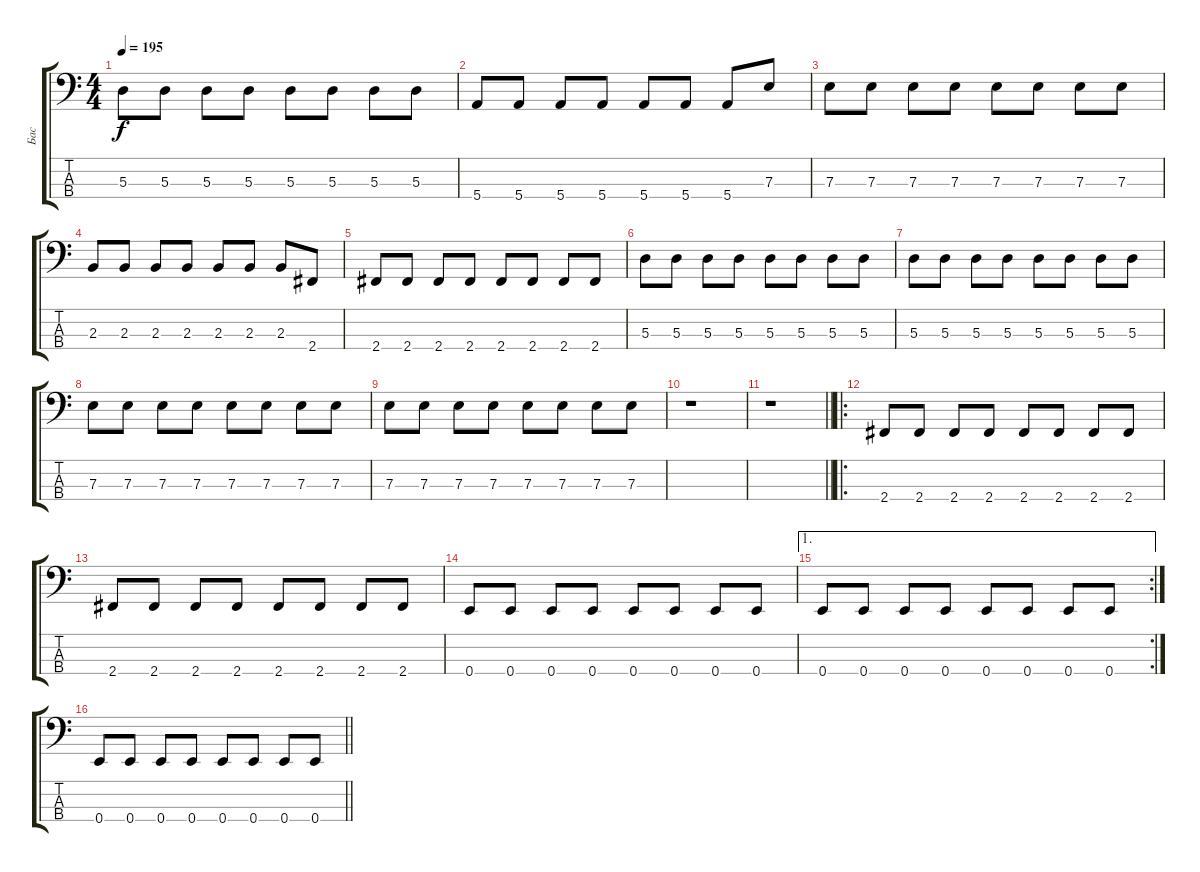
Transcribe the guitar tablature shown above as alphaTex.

\track ("Бас" "Бас") {instrument electricbasspick}
\staff {score tabs}
\tuning (G2 D2 A1 E1) {hide}
\ts (4 4)
\tempo 195
\clef f4
\ks c
5.3.8{dy f} 5.3.8 5.3.8 5.3.8 5.3.8 5.3.8 5.3.8 5.3.8 |
5.4.8 5.4.8 5.4.8 5.4.8 5.4.8 5.4.8 5.4.8 7.3.8 |
7.3.8 7.3.8 7.3.8 7.3.8 7.3.8 7.3.8 7.3.8 7.3.8 |
2.3.8 2.3.8 2.3.8 2.3.8 2.3.8 2.3.8 2.3.8 2.4.8 |
2.4.8 2.4.8 2.4.8 2.4.8 2.4.8 2.4.8 2.4.8 2.4.8 |
5.3.8 5.3.8 5.3.8 5.3.8 5.3.8 5.3.8 5.3.8 5.3.8 |
5.3.8 5.3.8 5.3.8 5.3.8 5.3.8 5.3.8 5.3.8 5.3.8 |
7.3.8 7.3.8 7.3.8 7.3.8 7.3.8 7.3.8 7.3.8 7.3.8 |
7.3.8 7.3.8 7.3.8 7.3.8 7.3.8 7.3.8 7.3.8 7.3.8 |
r.1 |
\barLineRight lightlight
r.1 |
\ro
2.4.8 2.4.8 2.4.8 2.4.8 2.4.8 2.4.8 2.4.8 2.4.8 |
2.4.8 2.4.8 2.4.8 2.4.8 2.4.8 2.4.8 2.4.8 2.4.8 |
0.4.8 0.4.8 0.4.8 0.4.8 0.4.8 0.4.8 0.4.8 0.4.8 |
\ae 1
\rc 2
0.4.8 0.4.8 0.4.8 0.4.8 0.4.8 0.4.8 0.4.8 0.4.8 |
\barLineRight lightlight
0.4.8 0.4.8 0.4.8 0.4.8 0.4.8 0.4.8 0.4.8 0.4.8
